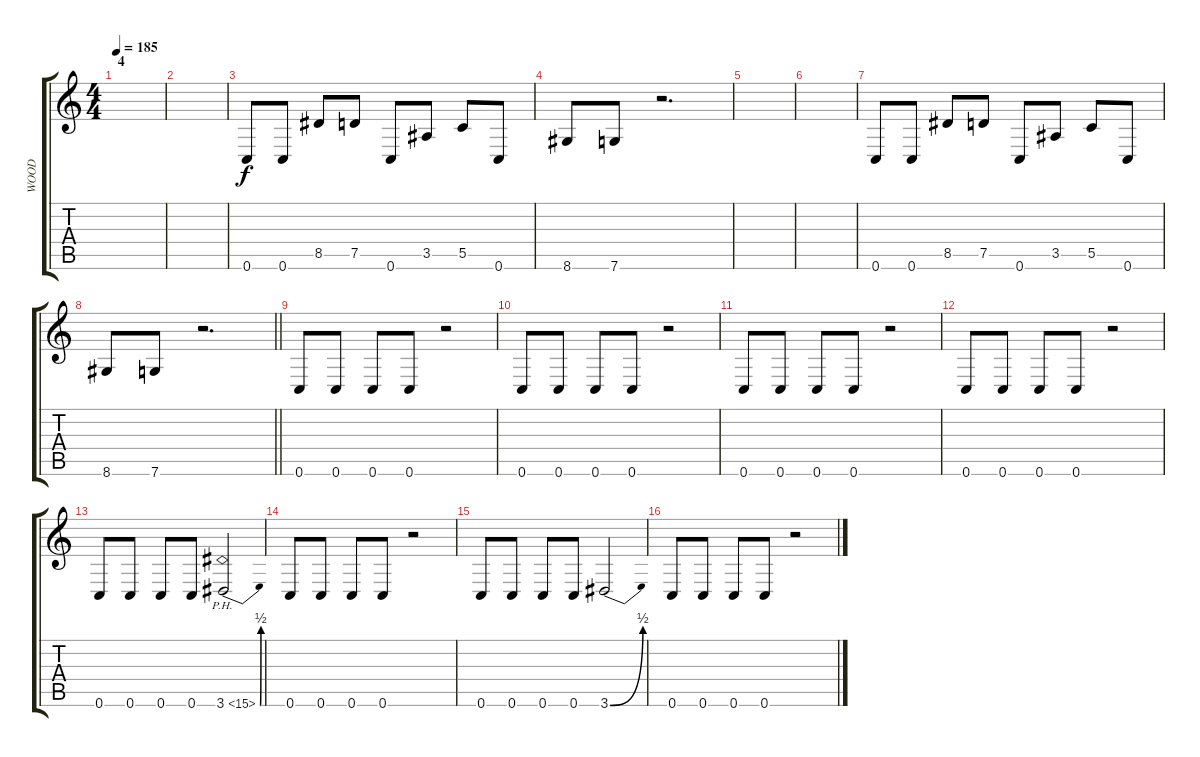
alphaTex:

\track ("WOOD" "WOOD") {instrument distortionguitar}
\staff {score tabs}
\tuning (D4 A3 F3 C3 G2 C2) {hide}
\ts (4 4)
\section ("" "4")
\tempo 185
\clef g2
\ks c
|
|
0.6.8 0.6.8 8.5.8 7.5.8 0.6.8 3.5.8 5.5.8 0.6.8 |
8.6.8 7.6.8 r.2{d} |
|
|
0.6.8 0.6.8 8.5.8 7.5.8 0.6.8 3.5.8 5.5.8 0.6.8 |
\barLineRight lightlight
8.6.8 7.6.8 r.2{d} |
0.6.8 0.6.8 0.6.8 0.6.8 r.2 |
0.6.8 0.6.8 0.6.8 0.6.8 r.2 |
0.6.8 0.6.8 0.6.8 0.6.8 r.2 |
0.6.8 0.6.8 0.6.8 0.6.8 r.2 |
0.6.8 0.6.8 0.6.8 0.6.8 3.6{be (bend 0 0 60 2) ph 12}.2 |
0.6.8 0.6.8 0.6.8 0.6.8 r.2 |
0.6.8 0.6.8 0.6.8 0.6.8 3.6{be (bend 0 0 60 2)}.2 |
0.6.8 0.6.8 0.6.8 0.6.8 r.2
